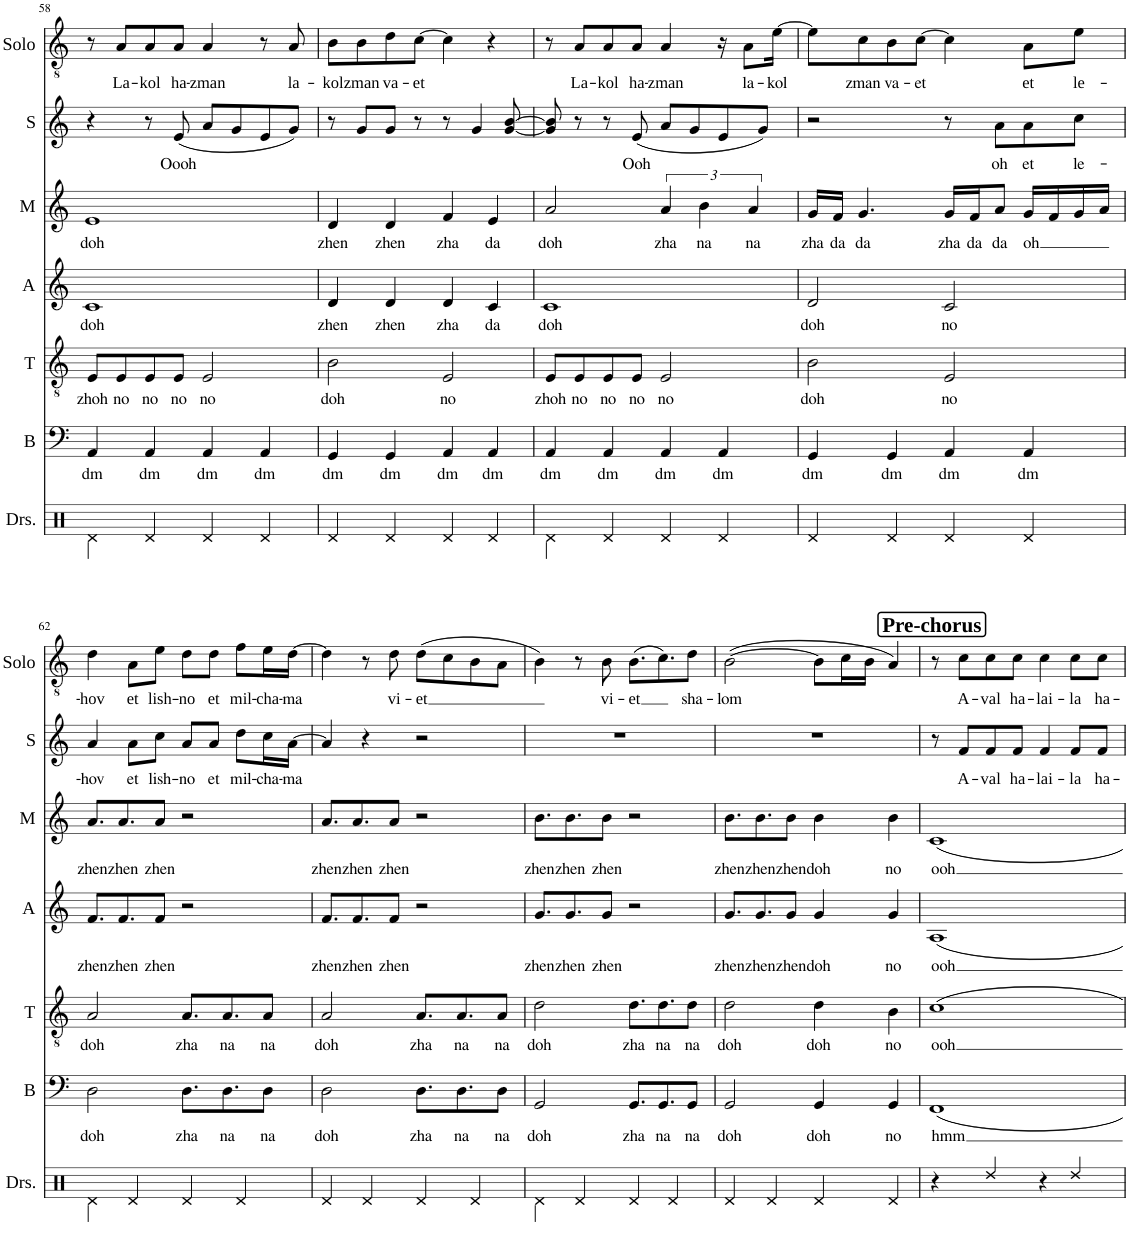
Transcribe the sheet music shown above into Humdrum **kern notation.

**kern	**kern	**text	**kern	**text	**kern	**text	**kern	**text	**kern	**text	**kern	**text
*part7	*part6	*part6	*part5	*part5	*part4	*part4	*part3	*part3	*part2	*part2	*part1	*part1
*staff7	*staff6	*staff6	*staff5	*staff5	*staff4	*staff4	*staff3	*staff3	*staff2	*staff2	*staff1	*staff1
*I"Drumset	*I"Bass	*	*I"Tenor	*	*I"Alto	*	*I"Mezzo	*	*I"Soprano	*	*I"Solo	*
*I'Drs.	*I'B	*	*I'T	*	*I'A	*	*I'M	*	*I'S	*	*I'Solo	*
!!LO:PB:g=z
*clefX	*clefF4	*	*clefGv2	*	*clefG2	*	*clefG2	*	*clefG2	*	*clefGv2	*
*k[]	*k[]	*	*k[]	*	*k[]	*	*k[]	*	*k[]	*	*k[]	*
*M4/4	*M4/4	*	*M4/4	*	*M4/4	*	*M4/4	*	*M4/4	*	*M4/4	*
=58	=58	=58	=58	=58	=58	=58	=58	=58	=58	=58	=58	=58
!	!	!LO:LY:b	!	!LO:LY:b	!	!LO:LY:b	!	!LO:LY:b	!	!	!	!
4Rd\	4AA/	dm	8E/L	zhoh	1c	doh	1e	doh	4r	.	8r	.
!	!	!	!	!LO:LY:b	!	!	!	!	!	!	!	!LO:LY:b
.	.	.	8E/	no	.	.	.	.	.	.	8A/L	La-
!	!	!LO:LY:b	!	!LO:LY:b	!	!	!	!	!	!	!	!LO:LY:b
4Rd/	4AA/	dm	8E/	no	.	.	.	.	8r	.	8A/	-kol
!	!	!	!	!LO:LY:b	!	!	!	!	!	!LO:LY:b	!	!LO:LY:b
.	.	.	8E/J	no	.	.	.	.	(8e/	Oooh	8A/J	ha-
!	!	!LO:LY:b	!	!LO:LY:b	!	!	!	!	!	!	!	!LO:LY:b
4Rd/	4AA/	dm	2E/	no	.	.	.	.	8a/L	.	4A/	-zman
.	.	.	.	.	.	.	.	.	8g/	.	.	.
!	!	!LO:LY:b	!	!	!	!	!	!	!	!	!	!
4Rd/	4AA/	dm	.	.	.	.	.	.	8e/	.	8r	.
!	!	!	!	!	!	!	!	!	!	!	!	!LO:LY:b
.	.	.	.	.	.	.	.	.	8g/J)	.	8A/	la-
=59	=59	=59	=59	=59	=59	=59	=59	=59	=59	=59	=59	=59
!	!	!LO:LY:b	!	!LO:LY:b	!	!LO:LY:b	!	!LO:LY:b	!	!	!	!LO:LY:b
4Rd/	4GG/	dm	2B\	doh	4d/	zhen	4d/	zhen	8r	.	8B\L	-kol
!	!	!	!	!	!	!	!	!	!	!	!	!LO:LY:b
.	.	.	.	.	.	.	.	.	8g/L	.	8B\	zman
!	!	!LO:LY:b	!	!	!	!LO:LY:b	!	!LO:LY:b	!	!	!	!LO:LY:b
4Rd/	4GG/	dm	.	.	4d/	zhen	4d/	zhen	8g/J	.	8d\	va-
!	!	!	!	!	!	!	!	!	!	!	!	!LO:LY:b
.	.	.	.	.	.	.	.	.	8r	.	[8c\J	-et
!	!	!LO:LY:b	!	!LO:LY:b	!	!LO:LY:b	!	!LO:LY:b	!	!	!	!
4Rd/	4AA/	dm	2E/	no	4d/	zha	4f/	zha	8r	.	4c\]	.
.	.	.	.	.	.	.	.	.	4g/	.	.	.
!	!	!LO:LY:b	!	!	!	!LO:LY:b	!	!LO:LY:b	!	!	!	!
4Rd/	4AA/	dm	.	.	4c/	da	4e/	da	.	.	4r	.
.	.	.	.	.	.	.	.	.	[8g/ [8b/	.	.	.
=60	=60	=60	=60	=60	=60	=60	=60	=60	=60	=60	=60	=60
!	!	!LO:LY:b	!	!LO:LY:b	!	!LO:LY:b	!	!LO:LY:b	!	!	!	!
4Rd\	4AA/	dm	8E/L	zhoh	1c	doh	2a/	doh	8g/] 8b/]	.	8r	.
!	!	!	!	!LO:LY:b	!	!	!	!	!	!	!	!LO:LY:b
.	.	.	8E/	no	.	.	.	.	8r	.	8A/L	La-
!	!	!LO:LY:b	!	!LO:LY:b	!	!	!	!	!	!	!	!LO:LY:b
4Rd/	4AA/	dm	8E/	no	.	.	.	.	8r	.	8A/	-kol
!	!	!	!	!LO:LY:b	!	!	!	!	!	!LO:LY:b	!	!LO:LY:b
.	.	.	8E/J	no	.	.	.	.	(8e/	Ooh	8A/J	ha-
!	!	!LO:LY:b	!	!LO:LY:b	!	!	!	!LO:LY:b	!	!	!	!LO:LY:b
4Rd/	4AA/	dm	2E/	no	.	.	6a/	zha	8a/L	.	4A/	-zman
.	.	.	.	.	.	.	.	.	8g/	.	.	.
!	!	!	!	!	!	!	!	!LO:LY:b	!	!	!	!
.	.	.	.	.	.	.	6b\	na	.	.	.	.
!	!	!LO:LY:b	!	!	!	!	!	!	!	!	!	!
4Rd/	4AA/	dm	.	.	.	.	.	.	8e/	.	16r	.
!	!	!	!	!	!	!	!	!	!	!	!	!LO:LY:b
.	.	.	.	.	.	.	.	.	.	.	8A\L	la-
!	!	!	!	!	!	!	!	!LO:LY:b	!	!	!	!
.	.	.	.	.	.	.	6a/	na	.	.	.	.
.	.	.	.	.	.	.	.	.	8g/J)	.	.	.
!	!	!	!	!	!	!	!	!	!	!	!	!LO:LY:b
.	.	.	.	.	.	.	.	.	.	.	[16e\Jk	-kol
=61	=61	=61	=61	=61	=61	=61	=61	=61	=61	=61	=61	=61
!	!	!LO:LY:b	!	!LO:LY:b	!	!LO:LY:b	!	!LO:LY:b	!	!	!	!
4Rd/	4GG/	dm	2B\	doh	2d/	doh	16g/LL	zha	2r	.	8e\L]	.
!	!	!	!	!	!	!	!	!LO:LY:b	!	!	!	!
.	.	.	.	.	.	.	16f/JJ	da	.	.	.	.
!	!	!	!	!	!	!	!	!LO:LY:b	!	!	!	!LO:LY:b
.	.	.	.	.	.	.	4.g/	da	.	.	8c\	zman
!	!	!LO:LY:b	!	!	!	!	!	!	!	!	!	!LO:LY:b
4Rd/	4GG/	dm	.	.	.	.	.	.	.	.	8B\	va-
!	!	!	!	!	!	!	!	!	!	!	!	!LO:LY:b
.	.	.	.	.	.	.	.	.	.	.	[8c\J	-et
!	!	!LO:LY:b	!	!LO:LY:b	!	!LO:LY:b	!	!LO:LY:b	!	!	!	!
4Rd/	4AA/	dm	2E/	no	2c/	no	16g/LL	zha	8r	.	4c\]	.
!	!	!	!	!	!	!	!	!LO:LY:b	!	!	!	!
.	.	.	.	.	.	.	16f/J	da	.	.	.	.
!	!	!	!	!	!	!	!	!LO:LY:b	!	!LO:LY:b	!	!
.	.	.	.	.	.	.	8a/J	da	8a\L	oh	.	.
!	!	!LO:LY:b	!	!	!	!	!	!LO:LY:b	!	!LO:LY:b	!	!LO:LY:b
4Rd/	4AA/	dm	.	.	.	.	16g/LL	oh	8a\	et	8A\L	et
.	.	.	.	.	.	.	16f/	.	.	.	.	.
!	!	!	!	!	!	!	!	!	!	!LO:LY:b	!	!LO:LY:b
.	.	.	.	.	.	.	16g/	.	8cc\J	le-	8e\J	le-
.	.	.	.	.	.	.	16a/JJ	.	.	.	.	.
!!LO:LB:g=z
=62	=62	=62	=62	=62	=62	=62	=62	=62	=62	=62	=62	=62
!	!	!LO:LY:b	!	!LO:LY:b	!	!LO:LY:b	!	!LO:LY:b	!	!LO:LY:b	!	!LO:LY:b
4Rd\	2D\	doh	2A/	doh	8.f/L	zhen	8.a/L	zhen	4a/	-hov	4d\	-hov
!	!	!	!	!	!	!LO:LY:b	!	!LO:LY:b	!	!	!	!
.	.	.	.	.	8.f/	zhen	8.a/	zhen	.	.	.	.
!	!	!	!	!	!	!	!	!	!	!LO:LY:b	!	!LO:LY:b
4Rd/	.	.	.	.	.	.	.	.	8a\L	et	8A\L	et
!	!	!	!	!	!	!LO:LY:b	!	!LO:LY:b	!	!LO:LY:b	!	!LO:LY:b
.	.	.	.	.	8f/J	zhen	8a/J	zhen	8cc\J	lish-	8e\J	lish-
!	!	!LO:LY:b	!	!LO:LY:b	!	!	!	!	!	!LO:LY:b	!	!LO:LY:b
4Rd/	8.D\L	zha	8.A/L	zha	2r	.	2r	.	8a/L	-no	8d\L	-no
!	!	!	!	!	!	!	!	!	!	!LO:LY:b	!	!LO:LY:b
.	.	.	.	.	.	.	.	.	8a/J	et	8d\J	et
!	!	!LO:LY:b	!	!LO:LY:b	!	!	!	!	!	!	!	!
.	8.D\	na	8.A/	na	.	.	.	.	.	.	.	.
!	!	!	!	!	!	!	!	!	!	!LO:LY:b	!	!LO:LY:b
4Rd/	.	.	.	.	.	.	.	.	8dd\L	mil-	8f\L	mil-
!	!	!LO:LY:b	!	!LO:LY:b	!	!	!	!	!	!LO:LY:b	!	!LO:LY:b
.	8D\J	na	8A/J	na	.	.	.	.	16cc\L	-cha-	16e\L	-cha-
!	!	!	!	!	!	!	!	!	!	!LO:LY:b	!	!LO:LY:b
.	.	.	.	.	.	.	.	.	[16a\JJ	-ma	[16d\JJ	-ma
=63	=63	=63	=63	=63	=63	=63	=63	=63	=63	=63	=63	=63
!	!	!LO:LY:b	!	!LO:LY:b	!	!LO:LY:b	!	!LO:LY:b	!	!	!	!
4Rd/	2D\	doh	2A/	doh	8.f/L	zhen	8.a/L	zhen	4a/]	.	4d\]	.
!	!	!	!	!	!	!LO:LY:b	!	!LO:LY:b	!	!	!	!
.	.	.	.	.	8.f/	zhen	8.a/	zhen	.	.	.	.
4Rd/	.	.	.	.	.	.	.	.	4r	.	8r	.
!	!	!	!	!	!	!LO:LY:b	!	!LO:LY:b	!	!	!	!LO:LY:b
.	.	.	.	.	8f/J	zhen	8a/J	zhen	.	.	8d\	vi-
!	!	!LO:LY:b	!	!LO:LY:b	!	!	!	!	!	!	!	!LO:LY:b
4Rd/	8.D\L	zha	8.A/L	zha	2r	.	2r	.	2r	.	(8d\L	-et
.	.	.	.	.	.	.	.	.	.	.	8c\	.
!	!	!LO:LY:b	!	!LO:LY:b	!	!	!	!	!	!	!	!
.	8.D\	na	8.A/	na	.	.	.	.	.	.	.	.
4Rd/	.	.	.	.	.	.	.	.	.	.	8B\	.
!	!	!LO:LY:b	!	!LO:LY:b	!	!	!	!	!	!	!	!
.	8D\J	na	8A/J	na	.	.	.	.	.	.	8A\J	.
=64	=64	=64	=64	=64	=64	=64	=64	=64	=64	=64	=64	=64
!	!	!LO:LY:b	!	!LO:LY:b	!	!LO:LY:b	!	!LO:LY:b	!	!	!	!
4Rd\	2GG/	doh	2d\	doh	8.g/L	zhen	8.b\L	zhen	1r	.	4B\)	.
!	!	!	!	!	!	!LO:LY:b	!	!LO:LY:b	!	!	!	!
.	.	.	.	.	8.g/	zhen	8.b\	zhen	.	.	.	.
4Rd/	.	.	.	.	.	.	.	.	.	.	8r	.
!	!	!	!	!	!	!LO:LY:b	!	!LO:LY:b	!	!	!	!LO:LY:b
.	.	.	.	.	8g/J	zhen	8b\J	zhen	.	.	8B\	vi-
!	!	!LO:LY:b	!	!LO:LY:b	!	!	!	!	!	!	!	!LO:LY:b
4Rd/	8.GG/L	zha	8.d\L	zha	2r	.	2r	.	.	.	(8.B\L	-et
!	!	!LO:LY:b	!	!LO:LY:b	!	!	!	!	!	!	!	!
.	8.GG/	na	8.d\	na	.	.	.	.	.	.	8.c\)	.
4Rd/	.	.	.	.	.	.	.	.	.	.	.	.
!	!	!LO:LY:b	!	!LO:LY:b	!	!	!	!	!	!	!	!LO:LY:b
.	8GG/J	na	8d\J	na	.	.	.	.	.	.	8d\J	sha-
=65	=65	=65	=65	=65	=65	=65	=65	=65	=65	=65	=65	=65
!	!	!LO:LY:b	!	!LO:LY:b	!	!LO:LY:b	!	!LO:LY:b	!	!	!	!LO:LY:b
4Rd/	2GG/	doh	2d\	doh	8.g/L	zhen	8.b\L	zhen	1r	.	([2B\	-lom
!	!	!	!	!	!	!LO:LY:b	!	!LO:LY:b	!	!	!	!
.	.	.	.	.	8.g/	zhen	8.b\	zhen	.	.	.	.
4Rd/	.	.	.	.	.	.	.	.	.	.	.	.
!	!	!	!	!	!	!LO:LY:b	!	!LO:LY:b	!	!	!	!
.	.	.	.	.	8g/J	zhen	8b\J	zhen	.	.	.	.
!	!	!LO:LY:b	!	!LO:LY:b	!	!LO:LY:b	!	!LO:LY:b	!	!	!	!
4Rd/	4GG/	doh	4d\	doh	4g/	doh	4b\	doh	.	.	8B\L]	.
.	.	.	.	.	.	.	.	.	.	.	16c\L	.
.	.	.	.	.	.	.	.	.	.	.	16B\JJ	.
!	!	!LO:LY:b	!	!LO:LY:b	!	!LO:LY:b	!	!LO:LY:b	!	!	!	!
4Rd/	4GG/	no	4B\	no	4g/	no	4b\	no	.	.	4A/)	.
=66	=66	=66	=66	=66	=66	=66	=66	=66	=66	=66	=66	=66
!	!	!	!	!	!	!	!	!	!	!	!LO:TX:a:B:t=Pre-chorus	!
!	!	!LO:LY:b	!	!LO:LY:b	!	!LO:LY:b	!	!LO:LY:b	!	!	!	!
4r	1FF	hmm	1c	ooh	1A	ooh	1c	ooh	8r	.	8r	.
!	!	!	!	!	!	!	!	!	!	!LO:LY:b	!	!LO:LY:b
.	.	.	.	.	.	.	.	.	8f/L	A-	8c\L	A-
!	!	!	!	!	!	!	!	!	!	!LO:LY:b	!	!LO:LY:b
4Rdd/	.	.	.	.	.	.	.	.	8f/	-val	8c\	-val
!	!	!	!	!	!	!	!	!	!	!LO:LY:b	!	!LO:LY:b
.	.	.	.	.	.	.	.	.	8f/J	ha-	8c\J	ha-
!	!	!	!	!	!	!	!	!	!	!LO:LY:b	!	!LO:LY:b
4r	.	.	.	.	.	.	.	.	4f/	-lai-	4c\	-lai-
!	!	!	!	!	!	!	!	!	!	!LO:LY:b	!	!LO:LY:b
4Rdd/	.	.	.	.	.	.	.	.	8f/L	-la	8c\L	-la
!	!	!	!	!	!	!	!	!	!	!LO:LY:b	!	!LO:LY:b
.	.	.	.	.	.	.	.	.	8f/J	ha-	8c\J	ha-
=	=	=	=	=	=	=	=	=	=	=	=	=
*-	*-	*-	*-	*-	*-	*-	*-	*-	*-	*-	*-	*-
